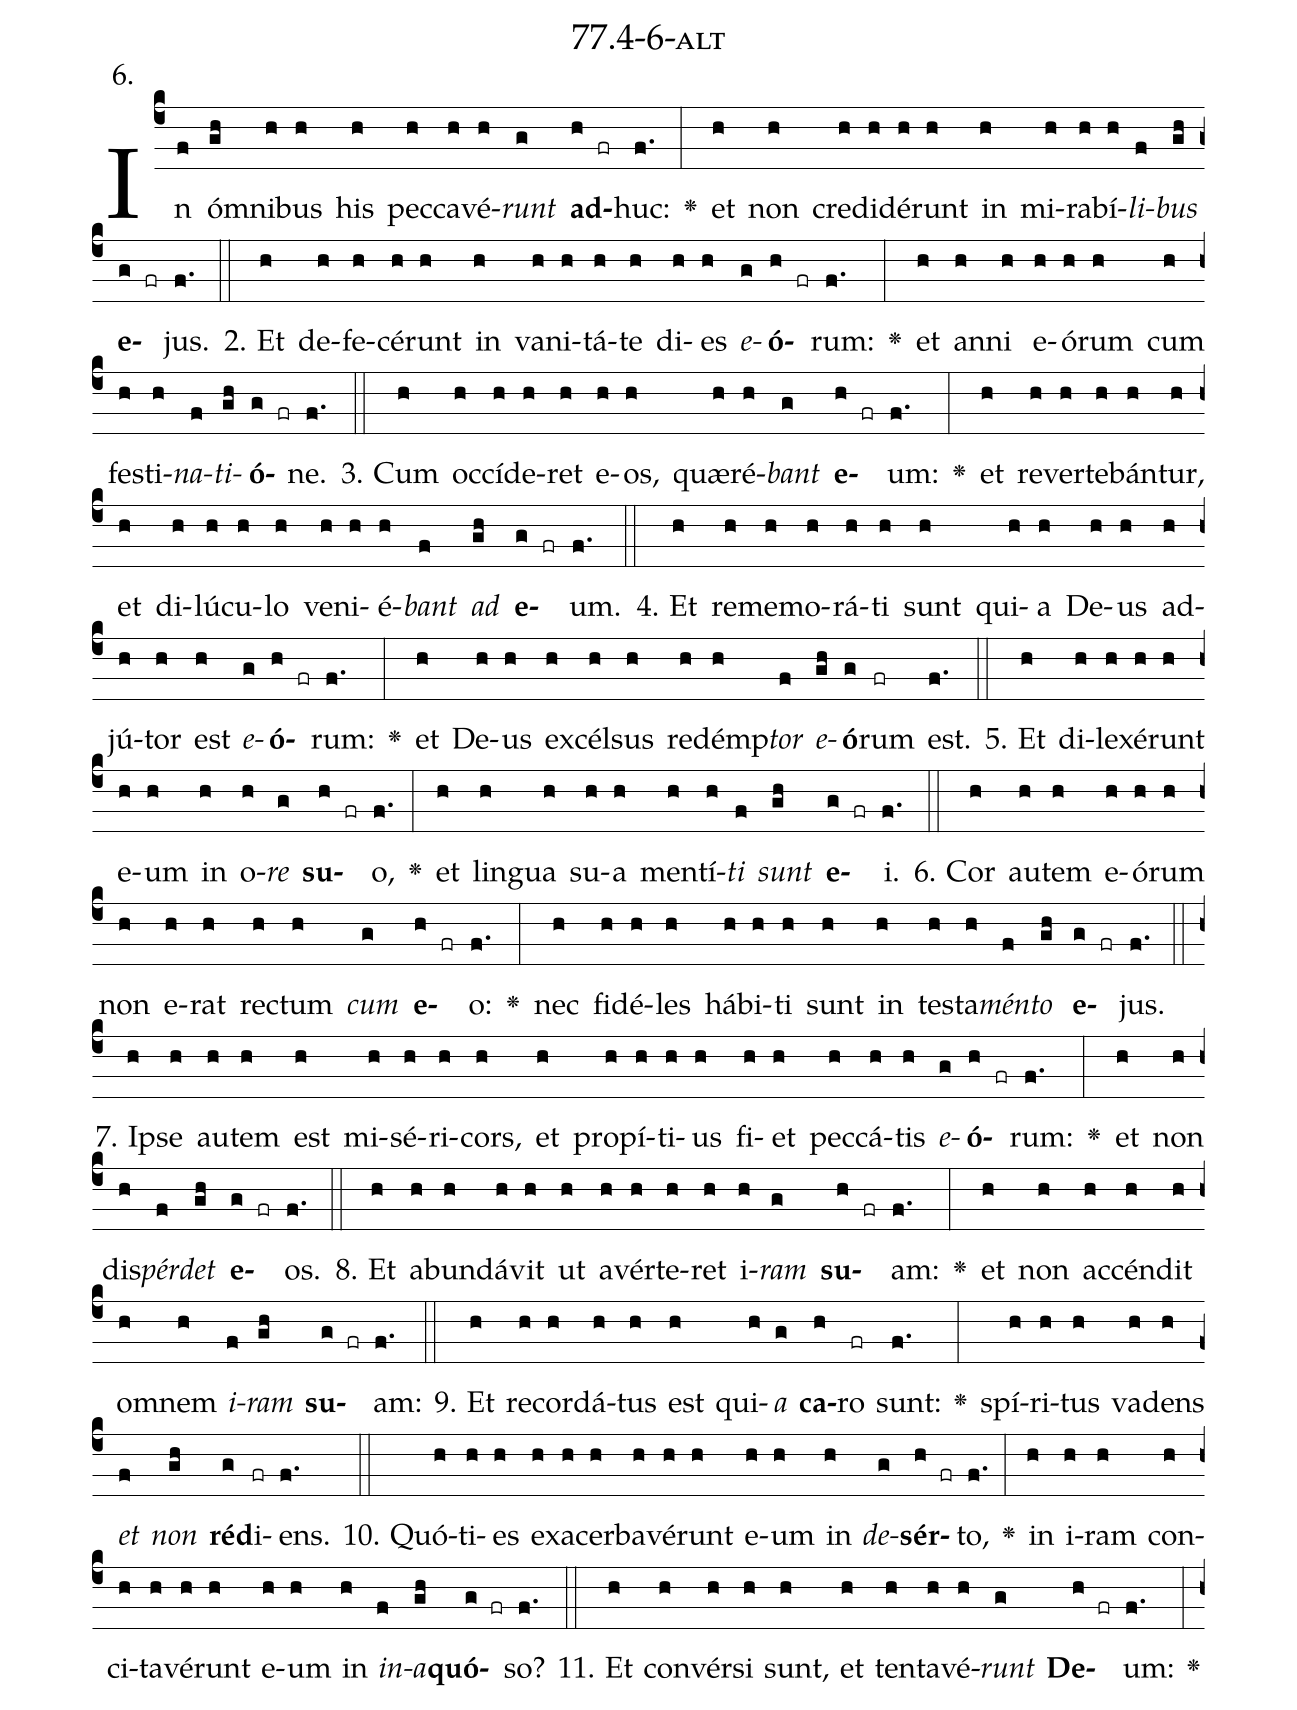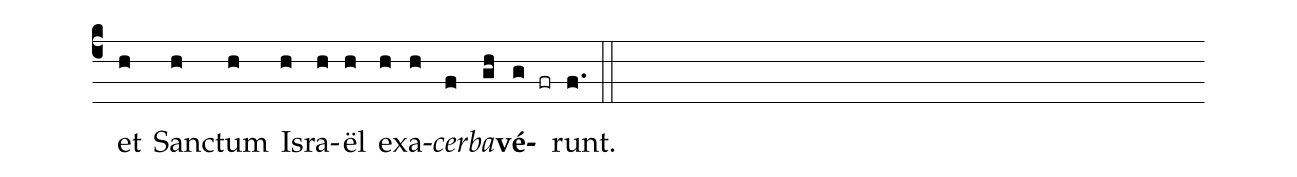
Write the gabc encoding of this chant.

name: 77.4-6-alt;
annotation: 6.;
%%
(c4)In(f) óm(gh)ni(h)bus(h) his(h) pec(h)ca(h)vé(h)<i>runt</i>(g) <b>ad</b>(h fr)huc:(f.) <v>\greheightstar</v>(:) et(h) non(h) cre(h)di(h)dé(h)runt(h) in(h) mi(h)ra(h)bí(h)<i>li</i>(f)<i>bus</i>(gh) <b>e</b>(g fr)jus.(f.) (::)
2. Et(h) de(h)fe(h)cé(h)runt(h) in(h) va(h)ni(h)tá(h)te(h) di(h)es(h) <i>e</i>(g)<b>ó</b>(h fr)rum:(f.) <v>\greheightstar</v>(:) et(h) an(h)ni(h) e(h)ó(h)rum(h) cum(h) fes(h)ti(h)<i>na</i>(f)<i>ti</i>(gh)<b>ó</b>(g fr)ne.(f.) (::)
3. Cum(h) oc(h)cí(h)de(h)ret(h) e(h)os,(h) quæ(h)ré(h)<i>bant</i>(g) <b>e</b>(h fr)um:(f.) <v>\greheightstar</v>(:) et(h) re(h)ver(h)te(h)bán(h)tur,(h) et(h) di(h)lú(h)cu(h)lo(h) ve(h)ni(h)é(h)<i>bant</i>(f) <i>ad</i>(gh) <b>e</b>(g fr)um.(f.) (::)
4. Et(h) re(h)me(h)mo(h)rá(h)ti(h) sunt(h) qui(h)a(h) De(h)us(h) ad(h)jú(h)tor(h) est(h) <i>e</i>(g)<b>ó</b>(h fr)rum:(f.) <v>\greheightstar</v>(:) et(h) De(h)us(h) ex(h)cél(h)sus(h) red(h)émp(h)<i>tor</i>(f) <i>e</i>(gh)<b>ó</b>(g)rum(fr) est.(f.) (::)
5. Et(h) di(h)le(h)xé(h)runt(h) e(h)um(h) in(h) o(h)<i>re</i>(g) <b>su</b>(h fr)o,(f.) <v>\greheightstar</v>(:) et(h) lin(h)gua(h) su(h)a(h) men(h)tí(h)<i>ti</i>(f) <i>sunt</i>(gh) <b>e</b>(g fr)i.(f.) (::)
6. Cor(h) au(h)tem(h) e(h)ó(h)rum(h) non(h) e(h)rat(h) rec(h)tum(h) <i>cum</i>(g) <b>e</b>(h fr)o:(f.) <v>\greheightstar</v>(:) nec(h) fi(h)dé(h)les(h) há(h)bi(h)ti(h) sunt(h) in(h) tes(h)ta(h)<i>mén</i>(f)<i>to</i>(gh) <b>e</b>(g fr)jus.(f.) (::)
7. Ip(h)se(h) au(h)tem(h) est(h) mi(h)sé(h)ri(h)cors,(h) et(h) pro(h)pí(h)ti(h)us(h) fi(h)et(h) pec(h)cá(h)tis(h) <i>e</i>(g)<b>ó</b>(h fr)rum:(f.) <v>\greheightstar</v>(:) et(h) non(h) dis(h)<i>pér</i>(f)<i>det</i>(gh) <b>e</b>(g fr)os.(f.) (::)
8. Et(h) ab(h)un(h)dá(h)vit(h) ut(h) a(h)vér(h)te(h)ret(h) i(h)<i>ram</i>(g) <b>su</b>(h fr)am:(f.) <v>\greheightstar</v>(:) et(h) non(h) ac(h)cén(h)dit(h) om(h)nem(h) <i>i</i>(f)<i>ram</i>(gh) <b>su</b>(g fr)am:(f.) (::)
9. Et(h) re(h)cor(h)dá(h)tus(h) est(h) qui(h)<i>a</i>(g) <b>ca</b>(h)ro(fr) sunt:(f.) <v>\greheightstar</v>(:) spí(h)ri(h)tus(h) va(h)dens(h) <i>et</i>(f) <i>non</i>(gh) <b>réd</b>(g)i(fr)ens.(f.) (::)
10. Quó(h)ti(h)es(h) ex(h)a(h)cer(h)ba(h)vé(h)runt(h) e(h)um(h) in(h) <i>de</i>(g)<b>sér</b>(h fr)to,(f.) <v>\greheightstar</v>(:) in(h) i(h)ram(h) con(h)ci(h)ta(h)vé(h)runt(h) e(h)um(h) in(h) <i>in</i>(f)<i>a</i>(gh)<b>quó</b>(g fr)so?(f.) (::)
11. Et(h) con(h)vér(h)si(h) sunt,(h) et(h) ten(h)ta(h)vé(h)<i>runt</i>(g) <b>De</b>(h fr)um:(f.) <v>\greheightstar</v>(:) et(h) Sanc(h)tum(h) Is(h)ra(h)ël(h) ex(h)a(h)<i>cer</i>(f)<i>ba</i>(gh)<b>vé</b>(g fr)runt.(f.) (::)
